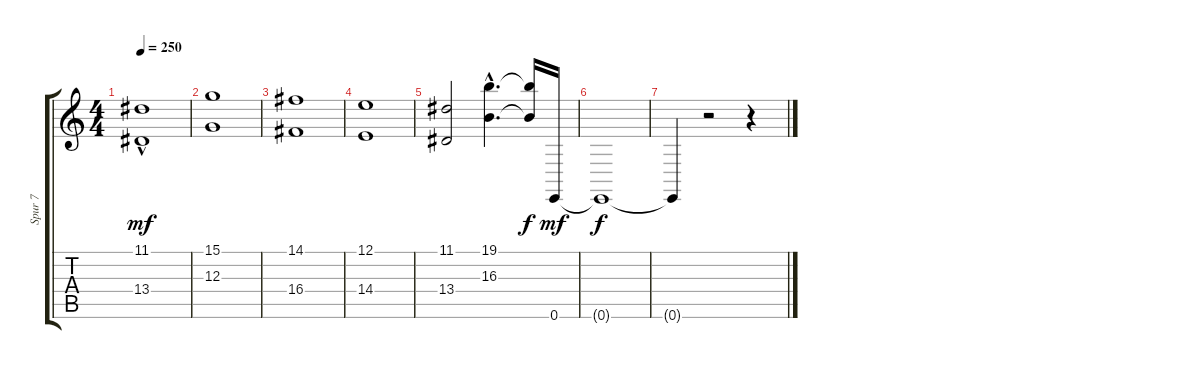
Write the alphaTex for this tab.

\track ("Spur 7" "Spur 7") {instrument stringensemble1}
\staff {score tabs}
\tuning (E4 B3 G3 D3 A2 E2) {hide}
\ts (4 4)
\tempo 250
\clef g2
\ks c
(11.1{hac} 13.4).1{dy mf} |
(15.1 12.3).1 |
(14.1 16.4).1 |
(12.1 14.4).1 |
(11.1 13.4).2 (19.1{hac} 16.3{hac}).4{d} (19.1{t} 16.3{t}).16{dy f} 0.6.16{dy mf} |
0.6{t}.1{dy f} |
0.6{t}.4 r.2 r.4
